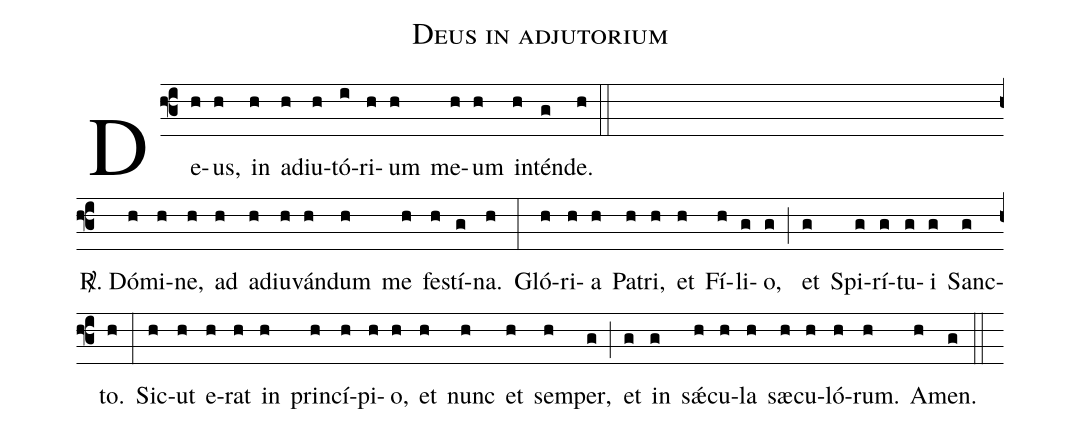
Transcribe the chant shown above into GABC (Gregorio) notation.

name: Deus in adjutorium;
%%
(f3) De(h)us,(h) in(h) ad(h)iu(h)tó(i)ri(h)um(h) me(h)um(h) in(h)tén(g)de.(h) (::)
(Z)
<sp>R/</sp>. Dó(h)mi(h)ne,(h) ad(h) ad(h)iu(h)ván(h)dum(h) me(h) fe(h)stí(g)na.(h) (:)

Gló(h)ri(h)a(h) Pa(h)tri,(h) et(h) Fí(h)li(g)o,(g) (;) et(g) Spi(g)rí(g)tu(g)i(g) Sanc(g)to.(h) (:) Sic(h)ut(h) e(h)rat(h) in(h) prin(h)cí(h)pi(h)o,(h) et(h) nunc(h) et(h) sem(h)per,(g) (;) et(g) in(g) s{<sp>'ae</sp>}(h)cu(h)la(h) sæ(h)cu(h)ló(h)rum.(h) A(h)men.(g) (::) %&Al(h)le(hi)lú(hg~)ia.(g) (::)
